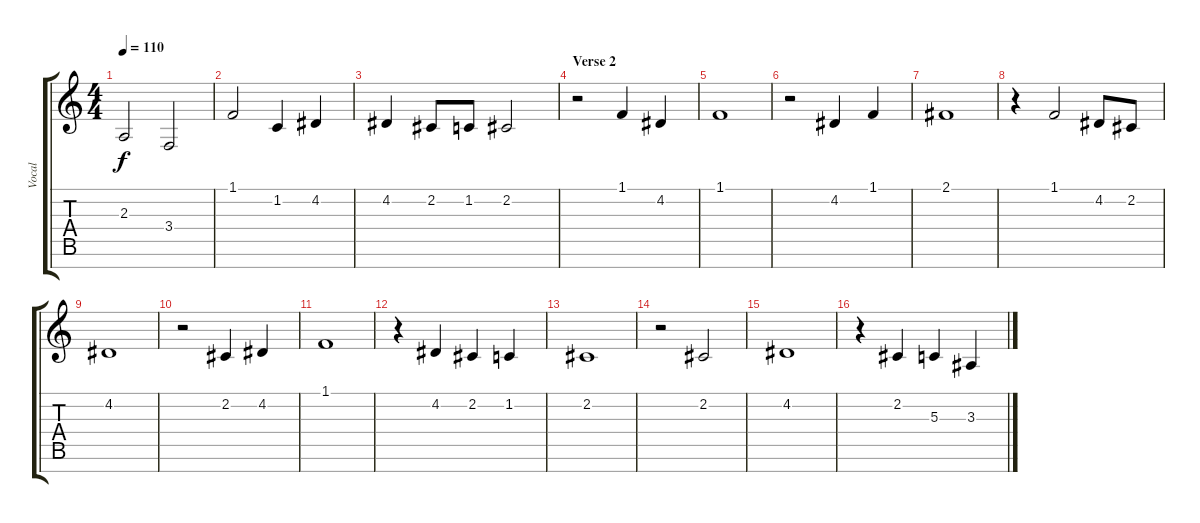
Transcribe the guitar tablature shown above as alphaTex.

\track ("Vocal" "Vocal") {instrument altosax}
\staff {score tabs}
\tuning (E4 B3 G3 D3 A2 E2 B1) {hide}
\ts (4 4)
\tempo 110
\clef g2
\ks c
2.3.2{dy f} 3.4.2 |
1.1.2 1.2.4 4.2.4 |
4.2.4 2.2.8 1.2.8 2.2.2 |
\section ("" "Verse 2")
r.2 1.1.4 4.2.4 |
1.1.1 |
r.2 4.2.4 1.1.4 |
2.1.1 |
r.4 1.1.2 4.2.8 2.2.8 |
4.2.1 |
r.2 2.2.4 4.2.4 |
1.1.1 |
r.4 4.2.4 2.2.4 1.2.4 |
2.2.1 |
r.2 2.2.2 |
4.2.1 |
r.4 2.2.4 5.3.4 3.3.4
